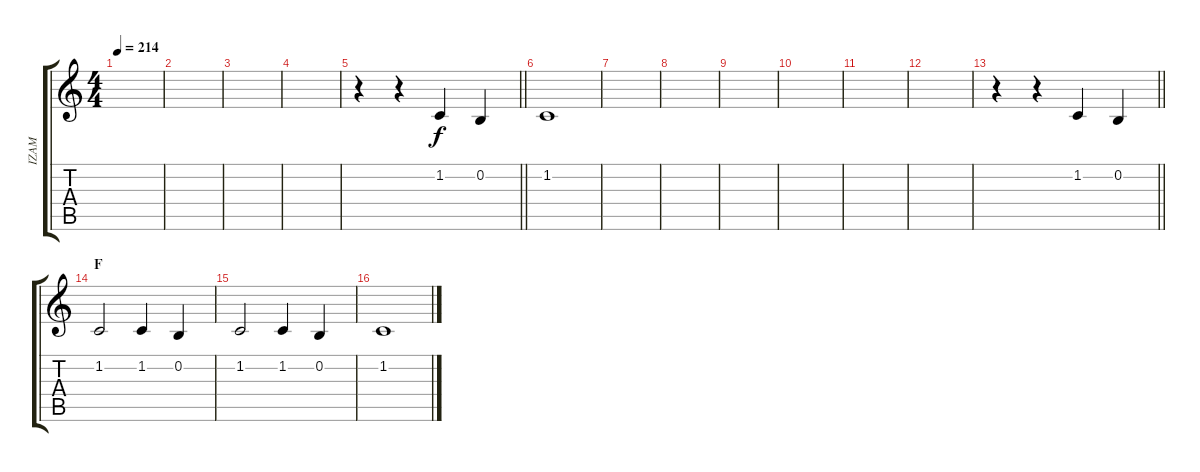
\track ("IZAM" "IZAM") {instrument oboe}
\staff {score tabs}
\tuning (E4 B3 G3 D3 A2 E2) {hide}
\ts (4 4)
\tempo 214
\clef g2
\ks c
|
|
|
|
\barLineRight lightlight
r.4 r.4 1.2.4 0.2.4 |
1.2.1 |
|
|
|
|
|
|
\barLineRight lightlight
r.4 r.4 1.2.4 0.2.4 |
\section ("" "F")
1.2.2 1.2.4 0.2.4 |
1.2.2 1.2.4 0.2.4 |
1.2.1
